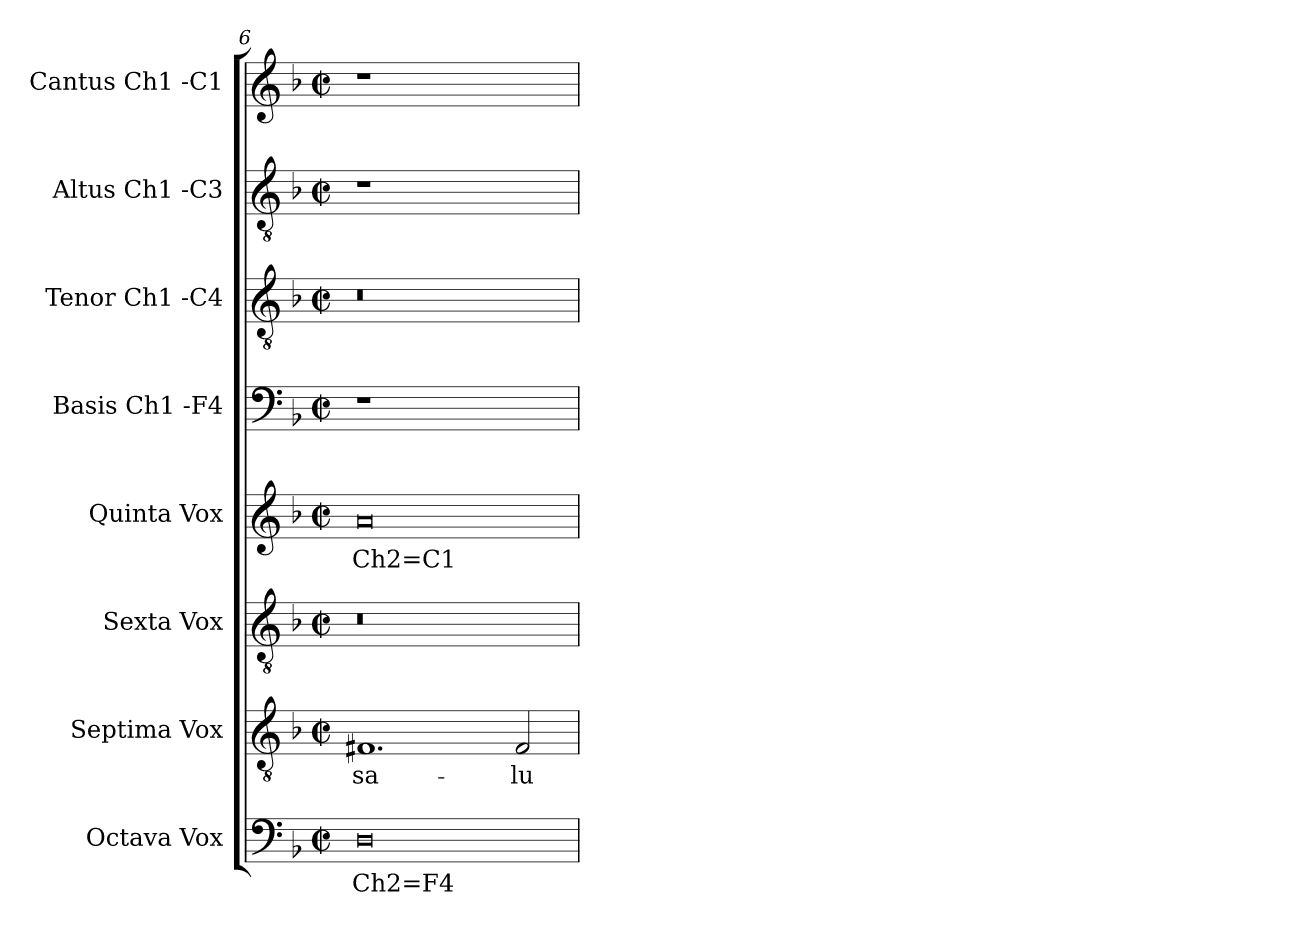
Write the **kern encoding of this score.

**kern	**text	**kern	**text	**kern	**kern	**text	**kern	**kern	**kern	**kern
*part8	*part8	*part7	*part7	*part6	*part5	*part5	*part4	*part3	*part2	*part1
*staff8	*staff8	*staff7	*staff7	*staff6	*staff5	*staff5	*staff4	*staff3	*staff2	*staff1
*I"Octava  Vox	*	*I"Septima  Vox	*	*I"Sexta  Vox	*I"Quinta  Vox	*	*I"Basis  Ch1 -F4	*I"Tenor  Ch1 -C4	*I"Altus  Ch1 -C3	*I"Cantus  Ch1 -C1
*	*	*	*	*	*	*	*I'B	*I'T	*I'A	*I'C
*clefF4	*	*clefGv2	*	*clefGv2	*clefG2	*	*clefF4	*clefGv2	*clefGv2	*clefG2
*k[b-]	*	*k[b-]	*	*k[b-]	*k[b-]	*	*k[b-]	*k[b-]	*k[b-]	*k[b-]
*F:	*	*F:	*	*F:	*F:	*	*F:	*F:	*F:	*F:
*M2/2	*	*M2/2	*	*M2/2	*M2/2	*	*M2/2	*M2/2	*M2/2	*M2/2
*met(c|)	*	*met(c|)	*	*met(c|)	*met(c|)	*	*met(c|)	*met(c|)	*met(c|)	*met(c|)
=6	=6	=6	=6	=6	=6	=6	=6	=6	=6	=6
!	!LO:LY:b:rj	!	!LO:LY:b:rj	!	!	!LO:LY:b:rj	!	!	!	!
0D	Ch2=F4	1.F#X	sa-	0r	0a	Ch2=C1	1r	0r	1r	1r
.	.	.	.	.	.	.	1ryy	.	1ryy	1ryy
!	!	!	!LO:LY:b:rj	!	!	!	!	!	!	!
.	.	2F#/	-lu-	.	.	.	.	.	.	.
=	=	=	=	=	=	=	=	=	=	=
*-	*-	*-	*-	*-	*-	*-	*-	*-	*-	*-
